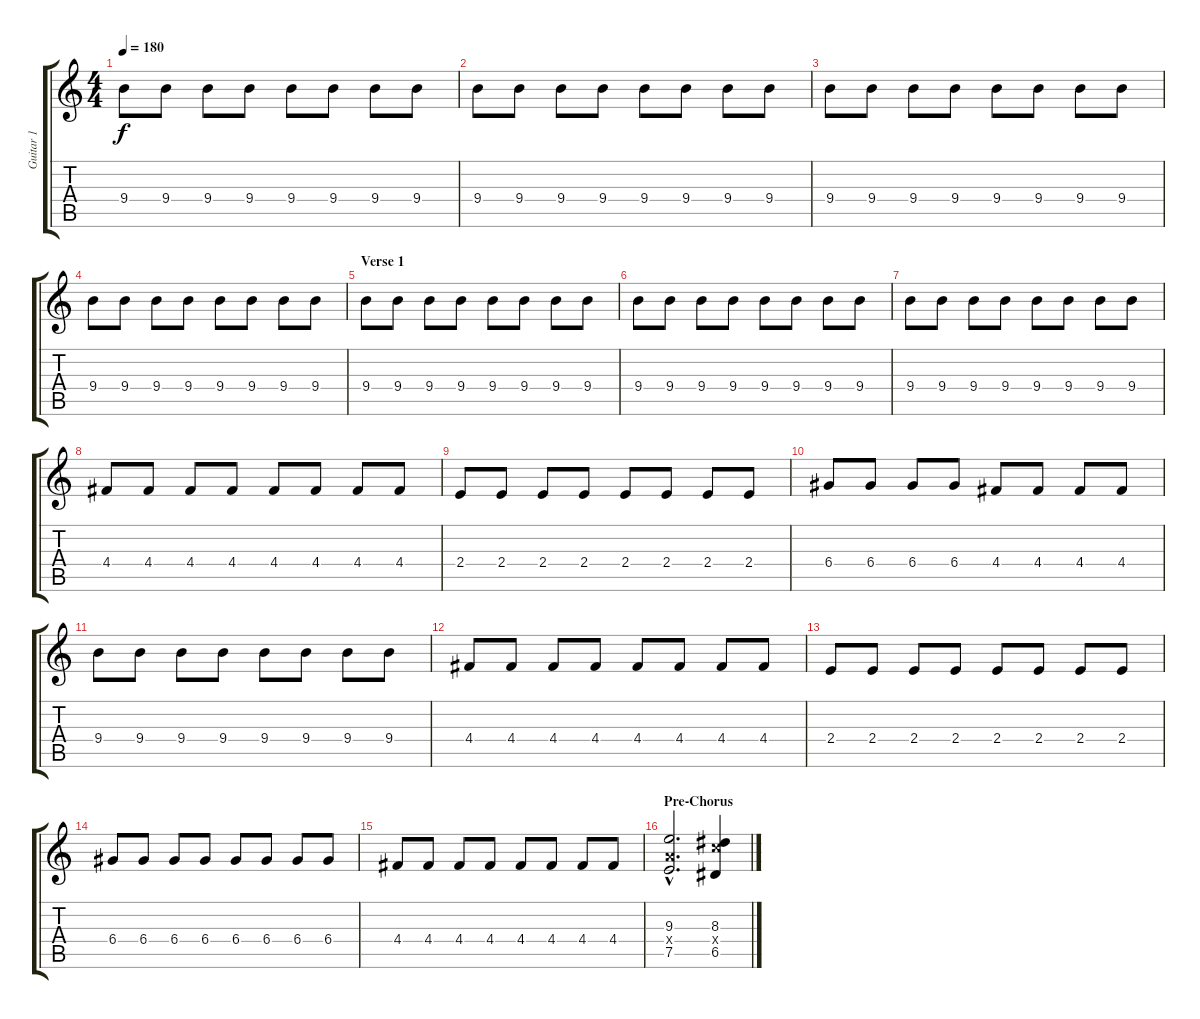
\track ("Guitar 1" "Guitar 1") {instrument distortionguitar}
\staff {score tabs}
\tuning (E4 B3 G3 D3 A2 E2) {hide}
\ts (4 4)
\tempo 180
\clef g2
\ks c
9.4.8{dy f} 9.4.8 9.4.8 9.4.8 9.4.8 9.4.8 9.4.8 9.4.8 |
9.4.8 9.4.8 9.4.8 9.4.8 9.4.8 9.4.8 9.4.8 9.4.8 |
9.4.8 9.4.8 9.4.8 9.4.8 9.4.8 9.4.8 9.4.8 9.4.8 |
9.4.8 9.4.8 9.4.8 9.4.8 9.4.8 9.4.8 9.4.8 9.4.8 |
\section ("" "Verse 1")
9.4.8{volume 14} 9.4.8 9.4.8 9.4.8 9.4.8 9.4.8 9.4.8 9.4.8 |
9.4.8 9.4.8 9.4.8 9.4.8 9.4.8 9.4.8 9.4.8 9.4.8 |
9.4.8 9.4.8 9.4.8 9.4.8 9.4.8 9.4.8 9.4.8 9.4.8 |
4.4.8 4.4.8 4.4.8 4.4.8 4.4.8 4.4.8 4.4.8 4.4.8 |
2.4.8 2.4.8 2.4.8 2.4.8 2.4.8 2.4.8 2.4.8 2.4.8 |
6.4.8 6.4.8 6.4.8 6.4.8 4.4.8 4.4.8 4.4.8 4.4.8 |
9.4.8 9.4.8 9.4.8 9.4.8 9.4.8 9.4.8 9.4.8 9.4.8 |
4.4.8 4.4.8 4.4.8 4.4.8 4.4.8 4.4.8 4.4.8 4.4.8 |
2.4.8 2.4.8 2.4.8 2.4.8 2.4.8 2.4.8 2.4.8 2.4.8 |
6.4.8 6.4.8 6.4.8 6.4.8 6.4.8 6.4.8 6.4.8 6.4.8 |
4.4.8 4.4.8 4.4.8 4.4.8 4.4.8 4.4.8 4.4.8 4.4.8 |
\section ("" "Pre-Chorus")
(9.3{hac} 7.4{hac x} 7.5{hac}).2{d} (8.3 10.4{x} 6.5).4
